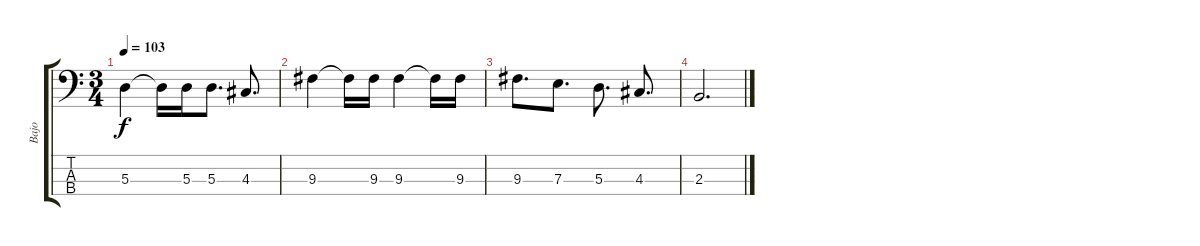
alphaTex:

\track ("Bajo" "Bajo") {instrument electricbassfinger}
\staff {score tabs}
\tuning (G2 D2 A1 E1) {hide}
\ts (3 4)
\tempo 103
\clef f4
\ks c
5.3.4{dy f} 5.3{t}.16 5.3.16 5.3.8{d} 4.3.8{d} |
9.3.4 9.3{t}.16 9.3.16 9.3.4 9.3{t}.16 9.3.16 |
9.3.8{d} 7.3.8{d} 5.3.8{d} 4.3.8{d} |
2.3.2{d}
